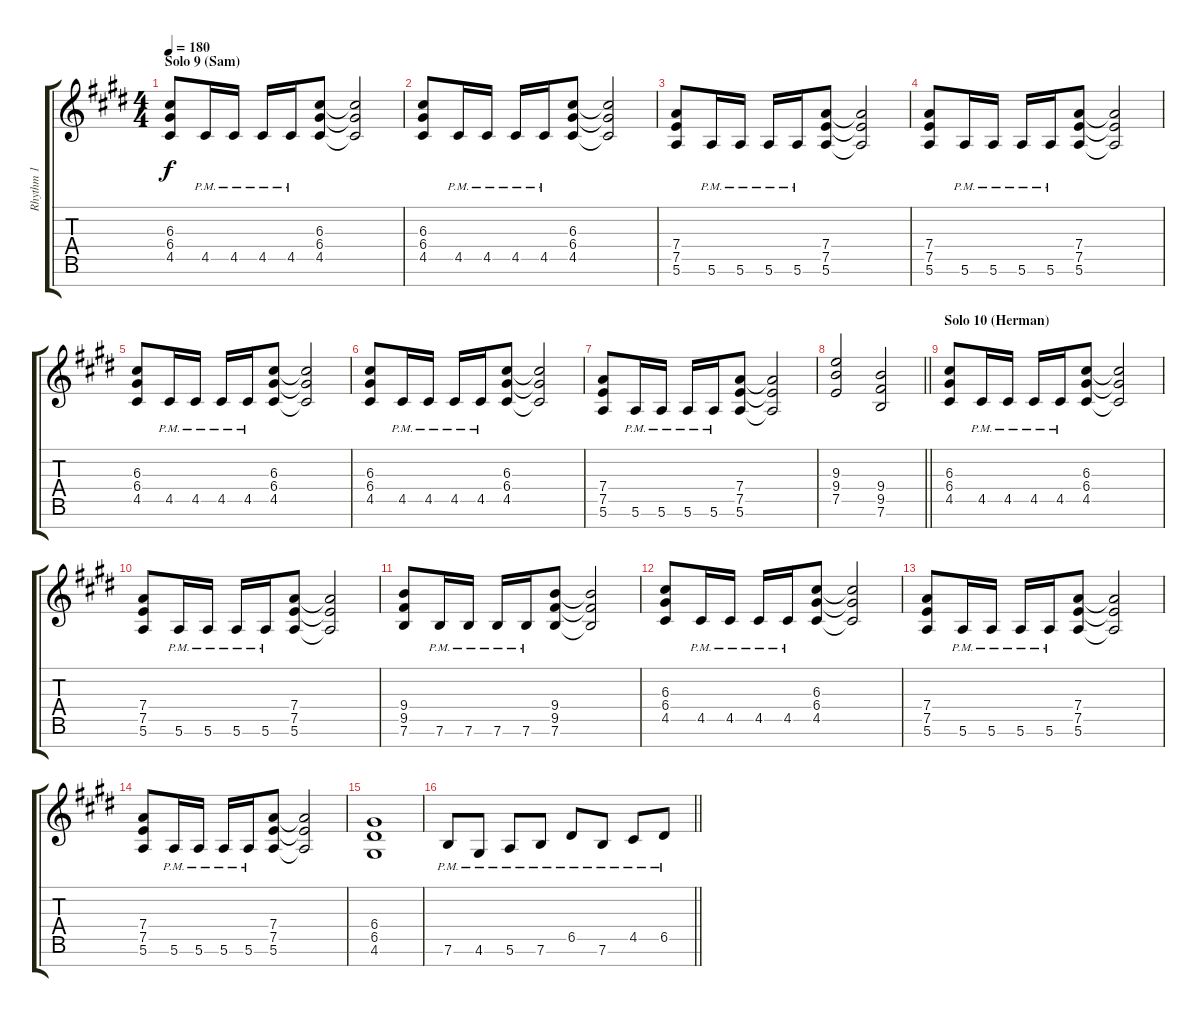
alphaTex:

\track ("Rhythm 1" "Rhythm 1") {instrument distortionguitar}
\staff {score tabs}
\tuning (E4 B3 G3 D3 A2 E2 B1) {hide}
\ts (4 4)
\section ("" "Solo 9 (Sam)")
\tempo 180
\clef g2
\ks c#minor
(6.3 6.4 4.5).8{dy f} 4.5{pm}.16 4.5{pm}.16 4.5{pm}.16 4.5{pm}.16 (6.3 6.4 4.5).8 (6.3{t} 6.4{t} 4.5{t}).2 |
(6.3 6.4 4.5).8 4.5{pm}.16 4.5{pm}.16 4.5{pm}.16 4.5{pm}.16 (6.3 6.4 4.5).8 (6.3{t} 6.4{t} 4.5{t}).2 |
(7.4 7.5 5.6).8 5.6{pm}.16 5.6{pm}.16 5.6{pm}.16 5.6{pm}.16 (7.4 7.5 5.6).8 (7.4{t} 7.5{t} 5.6{t}).2 |
(7.4 7.5 5.6).8 5.6{pm}.16 5.6{pm}.16 5.6{pm}.16 5.6{pm}.16 (7.4 7.5 5.6).8 (7.4{t} 7.5{t} 5.6{t}).2 |
(6.3 6.4 4.5).8 4.5{pm}.16 4.5{pm}.16 4.5{pm}.16 4.5{pm}.16 (6.3 6.4 4.5).8 (6.3{t} 6.4{t} 4.5{t}).2 |
(6.3 6.4 4.5).8 4.5{pm}.16 4.5{pm}.16 4.5{pm}.16 4.5{pm}.16 (6.3 6.4 4.5).8 (6.3{t} 6.4{t} 4.5{t}).2 |
(7.4 7.5 5.6).8 5.6{pm}.16 5.6{pm}.16 5.6{pm}.16 5.6{pm}.16 (7.4 7.5 5.6).8 (7.4{t} 7.5{t} 5.6{t}).2 |
\barLineRight lightlight
(9.3 9.4 7.5).2 (9.4 9.5 7.6).2 |
\section ("" "Solo 10 (Herman)")
(6.3 6.4 4.5).8 4.5{pm}.16 4.5{pm}.16 4.5{pm}.16 4.5{pm}.16 (6.3 6.4 4.5).8 (6.3{t} 6.4{t} 4.5{t}).2 |
(7.4 7.5 5.6).8 5.6{pm}.16 5.6{pm}.16 5.6{pm}.16 5.6{pm}.16 (7.4 7.5 5.6).8 (7.4{t} 7.5{t} 5.6{t}).2 |
(9.4 9.5 7.6).8 7.6{pm}.16 7.6{pm}.16 7.6{pm}.16 7.6{pm}.16 (9.4 9.5 7.6).8 (9.4{t} 9.5{t} 7.6{t}).2 |
(6.3 6.4 4.5).8 4.5{pm}.16 4.5{pm}.16 4.5{pm}.16 4.5{pm}.16 (6.3 6.4 4.5).8 (6.3{t} 6.4{t} 4.5{t}).2 |
(7.4 7.5 5.6).8 5.6{pm}.16 5.6{pm}.16 5.6{pm}.16 5.6{pm}.16 (7.4 7.5 5.6).8 (7.4{t} 7.5{t} 5.6{t}).2 |
(7.4 7.5 5.6).8 5.6{pm}.16 5.6{pm}.16 5.6{pm}.16 5.6{pm}.16 (7.4 7.5 5.6).8 (7.4{t} 7.5{t} 5.6{t}).2 |
(6.4 6.5 4.6).1 |
\barLineRight lightlight
7.6{pm}.8 4.6{pm}.8 5.6{pm}.8 7.6{pm}.8 6.5{pm}.8 7.6{pm}.8 4.5{pm}.8 6.5{pm}.8
